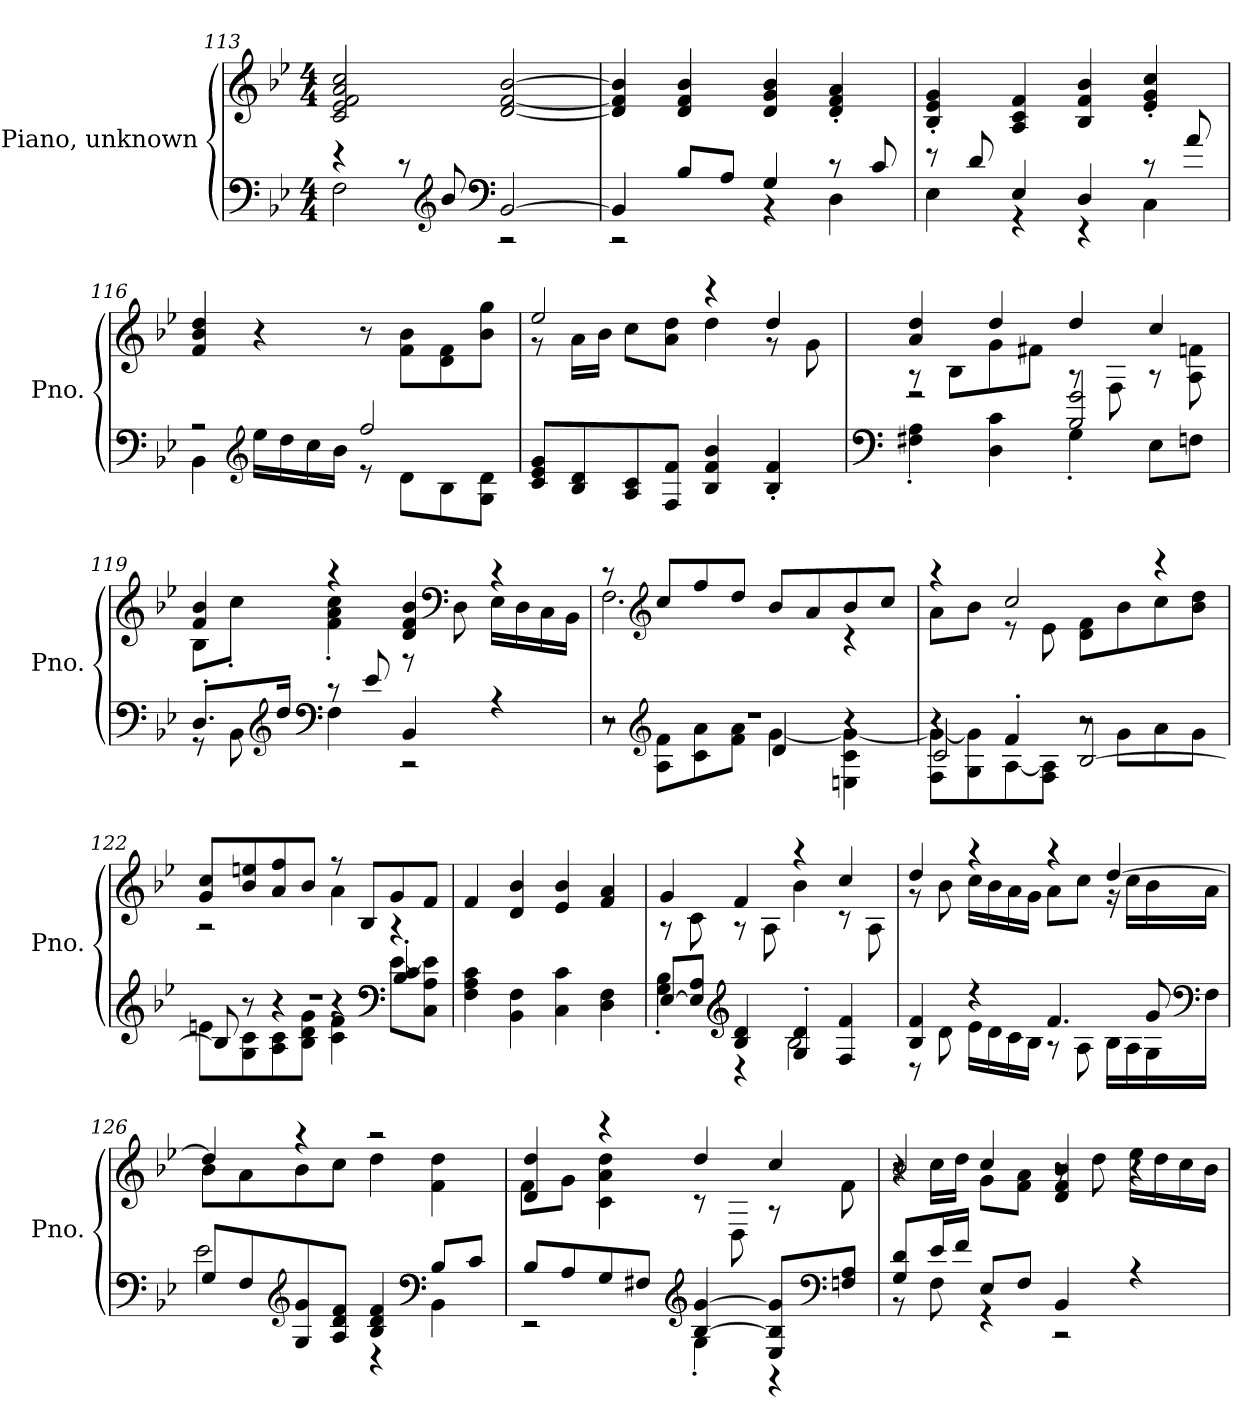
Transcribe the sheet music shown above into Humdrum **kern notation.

**kern	**kern
*part1	*part1
*staff2	*staff1
*I"Piano, unknown	*
*I'Pno.	*
*clefF4	*clefG2
*k[b-e-]	*k[b-e-]
*M4/4	*M4/4
=113	=113
*^	*
4r	2F\	2c/ 2e-/ 2f/ 2a/ 2cc/
8r	.	.
*clefG2	*	*
8b-/	.	.
*clefF4	*	*
[2BB-/	2r	[2d/ [2f/ [2b-/
=114	=114	=114
4BB-/]	2r	4d/] 4f/] 4b-/]
8B-/L	.	4d/ 4f/ 4b-/
8A/J	.	.
4G/	4r	4d/ 4g/ 4b-/
8r	4D\	4d/' 4f/' 4a/'
8c/	.	.
=115	=115	=115
8r	4E-\	4B-/' 4e-/' 4g/'
8d/	.	.
4E-/	4r	4A/ 4c/ 4f/
4D/	4r	4B-/ 4f/ 4b-/
8r	4C\	4e-/' 4g/' 4cc/'
8a/	.	.
!!LO:LB:g=z
=116	=116	=116
2r	4BB-\	4f/ 4b-/ 4dd/
*clefG2	*	*
.	16ee-\LL	4r
.	16dd\	.
.	16cc\	.
.	16b-\JJ	.
2ff/	8r	8r
.	8d\L	8f\ 8b-\L
.	8B-\	8d\ 8f\
.	8G\ 8d\J	8b-\ 8gg\J
*v	*v	*
=117	=117
*	*^
8c/ 8e-/ 8g/L	2ee-/	8r
8B-/ 8d/	.	16a\LL
.	.	16b-\JJ
8A/ 8c/	.	8cc\L
8F/ 8f/J	.	8a\ 8dd\J
4B-/ 4f/ 4b-/	4r	4dd\
4B-/' 4f/'	4dd/	8r
.	.	8g\
=118	=118	=118
*clefF4	*	*
*^	*	*
2r	4F#X\' 4A\'	4a/ 4dd/	8r
.	.	.	8B-\L
.	4D\ 4c\	4dd/	8g\
.	.	.	8f#X\J
2B-/ 2g/	4G'\	4dd/	8r
.	.	.	8F\
.	8E-\L	4cc/	8r
.	8Fn\J	.	8A\ 8fn\
!!LO:LB:g=z	!!
=119	=119	=119	=119
8.D'/L	8r	4f/ 4b-/	8B-\L
.	8BB-\	.	8cc'\J
*clefG2	*	*	*
16dd/Jk	.	.	.
*clefF4	*	*	*
8r	4F\	4r	4f\' 4a\' 4cc\'
8e-/	.	.	.
4BB-/	2r	4d/ 4f/ 4b-/	8r
*	*	*clefF4	*
.	.	.	8D\
4r	.	4r	16E-\LL
.	.	.	16D\
.	.	.	16C\
.	.	.	16BB-\JJ
=120	=120	=120	=120
*	*^	*	*
1r	8r	2r	8r	2.F\
*clefG2	*	*	*clefG2	*
.	8A\ 8f\L	.	8cc/L	.
.	8c\ 8a\	.	8ff/	.
.	8f\ 8a\J	.	8dd/J	.
.	[4g\	4d/	8b-/L	.
.	.	.	8a/	.
.	4En\ 4c\ 4g\_	4r	8b-/	4r
.	.	.	8cc/J	.
=121	=121	=121	=121	=121
4r	8F\ 8g\_L	2c/	4r	8a\L
.	8G\ 8g\]	.	.	8b-\J
4f'/	[8A\	.	2cc/	8r
.	8F\ 8A\]J	.	.	8e-\
2r	8r	[2B-/	.	8d\ 8f\L
.	8g\L	.	.	8b-\
.	8a\	.	4r	8cc\
.	8g\J	.	.	8b-\ 8dd\J
!!LO:LB:g=z	!!
=122	=122	=122	=122	=122
1r	8en\L	8B-/]	8g/ 8cc/L	2r
.	8G\ 8c\	8r	8b-/ 8een/	.
.	8A\ 8c\	4r	8a/ 8ff/	.
.	8B-\ 8d\ 8g\J	.	8b-/J	.
.	4c\ 4f\	4r	8r	4a\
.	.	.	8B-/L	.
*clefF4	*	*	*	*
.	[8e\L	4B-/' 4c/'	8g/	4r
.	8C\ 8A\ 8e\]J	.	8f/J	.
*v	*v	*v	*	*
*	*v	*v
=123	=123
4F\ 4A\ 4c\	4f/
4BB-\ 4F\	4d/ 4b-/
4C\ 4c\	4e-/ 4b-/
4D\ 4F\	4f/ 4a/
=124	=124
*^	*^
[8E-/L	4G\' 4B-\'	4g/	8r
8E-/] 8A/J	.	.	8c\
*clefG2	*	*	*
4B-/ 4d/	4r	4f/	8r
.	.	.	8A\
4G/' 4d/'	2B-\	4r	4b-\
4F/ 4f/	.	4cc/	8r
.	.	.	8A\
!!LO:LB:g=z	!!
=125	=125	=125	=125
4B-/ 4f/	8r	4dd/	8r
.	8d\	.	8b-\
4r	16e-\LL	4r	16cc\LL
.	16d\	.	16b-\
.	16c\	.	16a\
.	16B-\JJ	.	16g\JJ
4.f/	8r	4r	8a\L
.	8A\	.	8cc\J
.	16B-\LL	[4dd/	16r
.	16A\	.	16cc\LL
8g/	16G\	.	16b-\
*clefF4	*	*	*
.	16F\JJ	.	16a\JJ
=126	=126	=126	=126
8G/L	2e-\	4dd/]	8b-\L
8F/	.	.	8a\
*clefG2	*	*	*
8G/ 8g/	.	4r	8b-\
8A/ 8d/ 8f/J	.	.	8cc\J
4B-/ 4d/ 4f/	4r	2r	4dd\
*clefF4	*	*	*
8B-/L	4BB-\	.	4f\ 4dd\
8c/J	.	.	.
=127	=127	=127	=127
8B-/L	2r	4d/ 4dd/	8f\L
8A/	.	.	8g\J
8G/	.	4r	4c\ 4a\ 4dd\
8F#X/J	.	.	.
*clefG2	*	*	*
[4B-/ [4g/	4G'\	4dd/	8r
.	.	.	8D\
8E-/ 8B-/] 8g/]L	4r	4cc/	8r
*clefF4	*	*	*
8Fn/ 8A/J	.	.	8f\
!!LO:LB:g=z
=128	=128	=128	=128
*	*	*	*^
8G/ 8d/L	8r	4r	8r	2b-/
16e-/L	8F\	.	16cc\LL	.
16f/JJ	.	.	16dd\JJ	.
8E-/L	4r	4cc/	8g\L	.
8F/J	.	.	8f\ 8a\J	.
4BB-/	2r	2r	8r	4d/ 4f/ 4b-/
.	.	.	8dd\	.
4r	.	.	16ee-\LL	4r
.	.	.	16dd\	.
.	.	.	16cc\	.
.	.	.	16b-\JJ	.
*v	*v	*	*	*
*	*v	*v	*v
=	=
*-	*-
